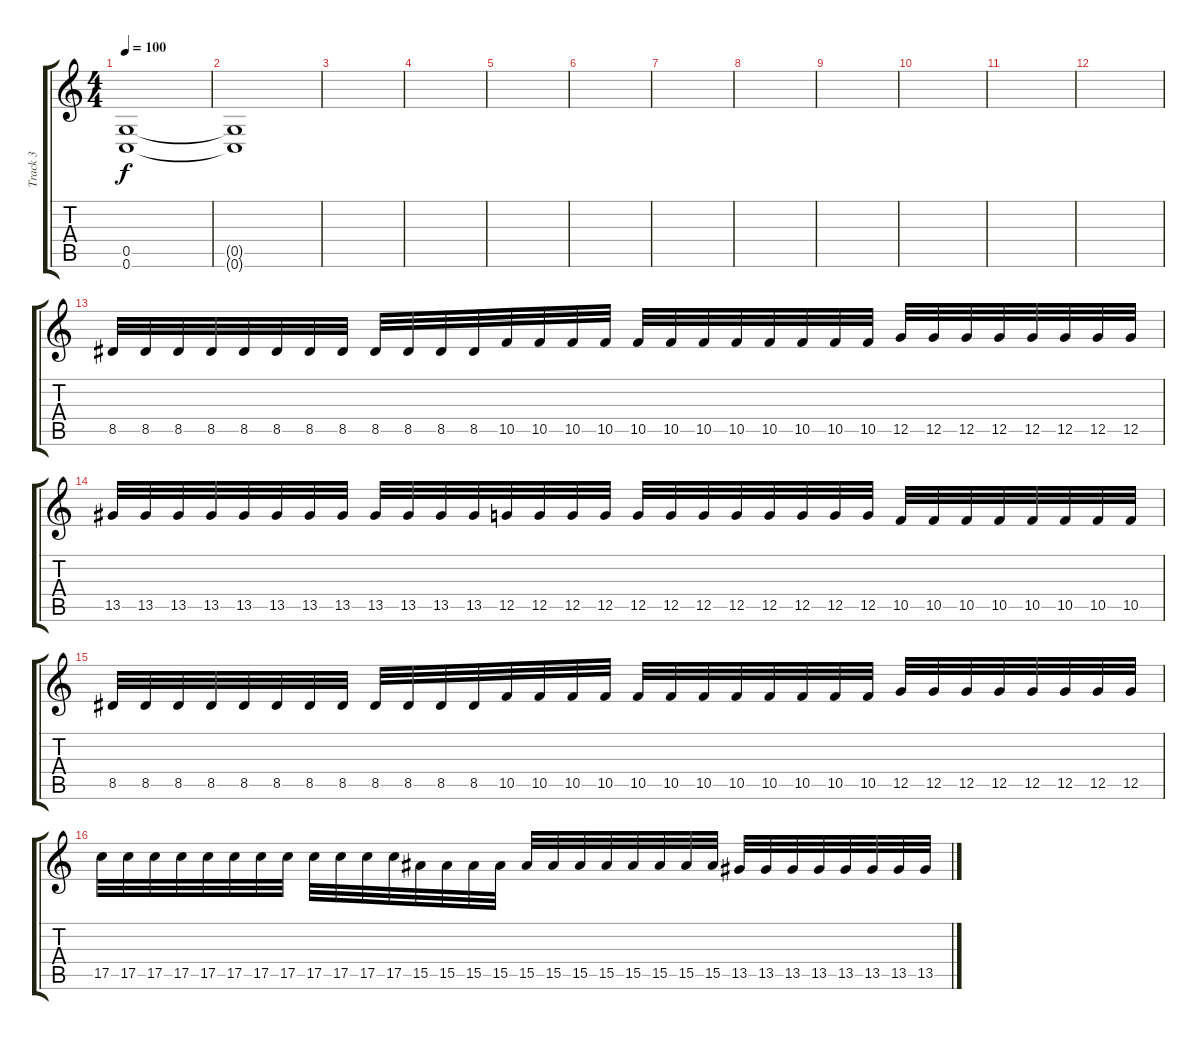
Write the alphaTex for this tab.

\track ("Track 3" "Track 3") {instrument distortionguitar}
\staff {score tabs}
\tuning (D4 A3 F3 C3 G2 C2) {hide}
\ts (4 4)
\tempo 100
\clef g2
\ks c
(0.5 0.6).1{dy f} |
(0.5{t} 0.6{t}).1 |
|
|
|
|
|
|
|
|
|
|
8.5.32 8.5.32 8.5.32 8.5.32 8.5.32 8.5.32 8.5.32 8.5.32 8.5.32 8.5.32 8.5.32 8.5.32 10.5.32 10.5.32 10.5.32 10.5.32 10.5.32 10.5.32 10.5.32 10.5.32 10.5.32 10.5.32 10.5.32 10.5.32 12.5.32 12.5.32 12.5.32 12.5.32 12.5.32 12.5.32 12.5.32 12.5.32 |
13.5.32 13.5.32 13.5.32 13.5.32 13.5.32 13.5.32 13.5.32 13.5.32 13.5.32 13.5.32 13.5.32 13.5.32 12.5.32 12.5.32 12.5.32 12.5.32 12.5.32 12.5.32 12.5.32 12.5.32 12.5.32 12.5.32 12.5.32 12.5.32 10.5.32 10.5.32 10.5.32 10.5.32 10.5.32 10.5.32 10.5.32 10.5.32 |
8.5.32 8.5.32 8.5.32 8.5.32 8.5.32 8.5.32 8.5.32 8.5.32 8.5.32 8.5.32 8.5.32 8.5.32 10.5.32 10.5.32 10.5.32 10.5.32 10.5.32 10.5.32 10.5.32 10.5.32 10.5.32 10.5.32 10.5.32 10.5.32 12.5.32 12.5.32 12.5.32 12.5.32 12.5.32 12.5.32 12.5.32 12.5.32 |
17.5.32 17.5.32 17.5.32 17.5.32 17.5.32 17.5.32 17.5.32 17.5.32 17.5.32 17.5.32 17.5.32 17.5.32 15.5.32 15.5.32 15.5.32 15.5.32 15.5.32 15.5.32 15.5.32 15.5.32 15.5.32 15.5.32 15.5.32 15.5.32 13.5.32 13.5.32 13.5.32 13.5.32 13.5.32 13.5.32 13.5.32 13.5.32
